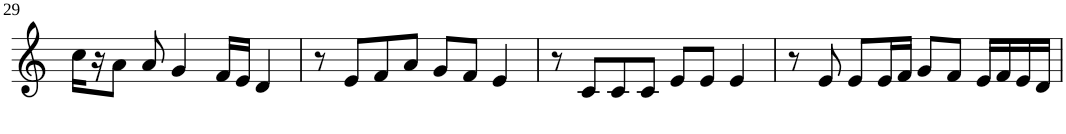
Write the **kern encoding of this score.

**kern
*part1
*staff1
*I"Violin
!!LO:PB:g=z
*clefG2
*k[]
*M4/4
=29
16cc\LL
16r
8a\J
8a/
4g/
16f/LL
16e/JJ
4d/
=30
8r
8e/L
8f/
8a/J
8g/L
8f/J
4e/
=31
8r
8c/L
8c/
8c/J
8e/L
8e/J
4e/
=32
8r
8e/
8e/L
16e/L
16f/JJ
8g/L
8f/J
16e/LL
16f/
16e/
16d/JJ
=
*-
